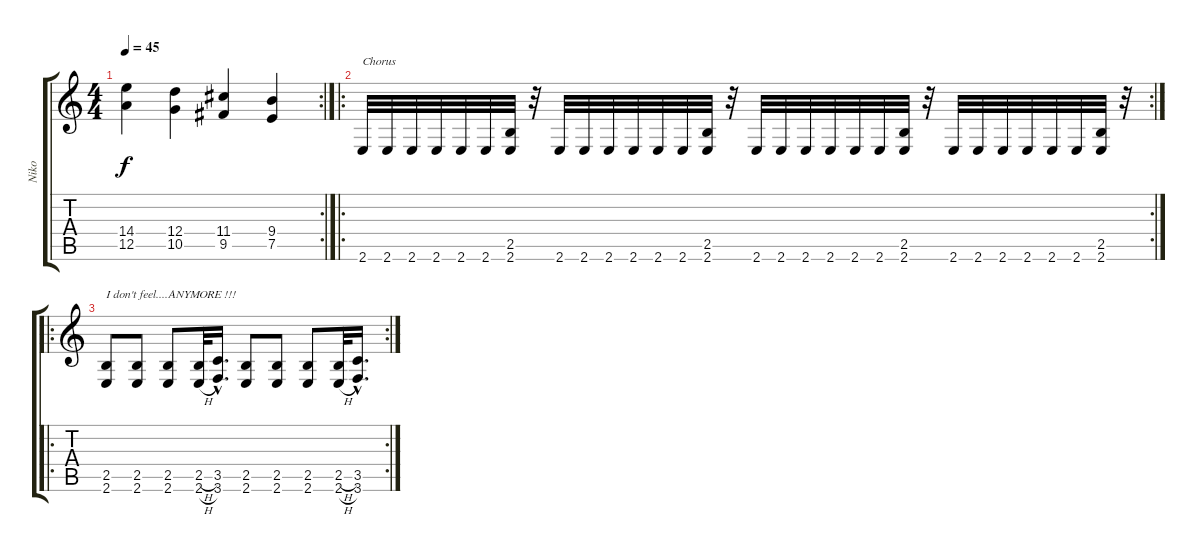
\track ("Niko" "Niko") {instrument distortionguitar}
\staff {score tabs}
\tuning (E4 B3 G3 D3 A2 D2) {hide}
\rc 2
\ts (4 4)
\tempo 45
\clef g2
\ks c
(14.4 12.5).4{dy f} (12.4 10.5).4 (11.4 9.5).4 (9.4 7.5).4 |
\ro
\rc 2
2.6.32{txt "Chorus" instrument distortionguitar} 2.6.32 2.6.32 2.6.32 2.6.32 2.6.32 (2.5 2.6).32 r.32 2.6.32 2.6.32 2.6.32 2.6.32 2.6.32 2.6.32 (2.5 2.6).32 r.32 2.6.32 2.6.32 2.6.32 2.6.32 2.6.32 2.6.32 (2.5 2.6).32 r.32 2.6.32 2.6.32 2.6.32 2.6.32 2.6.32 2.6.32 (2.5 2.6).32 r.32 |
\ro
\rc 2
(2.5 2.6).8{txt "I don't feel....ANYMORE !!!"} (2.5 2.6).8 (2.5 2.6).8 (2.5{h} 2.6{h}).32 (3.5{hac} 3.6{hac}).16{d} (2.5 2.6).8 (2.5 2.6).8 (2.5 2.6).8 (2.5{h} 2.6{h}).32 (3.5{hac} 3.6{hac}).16{d}
